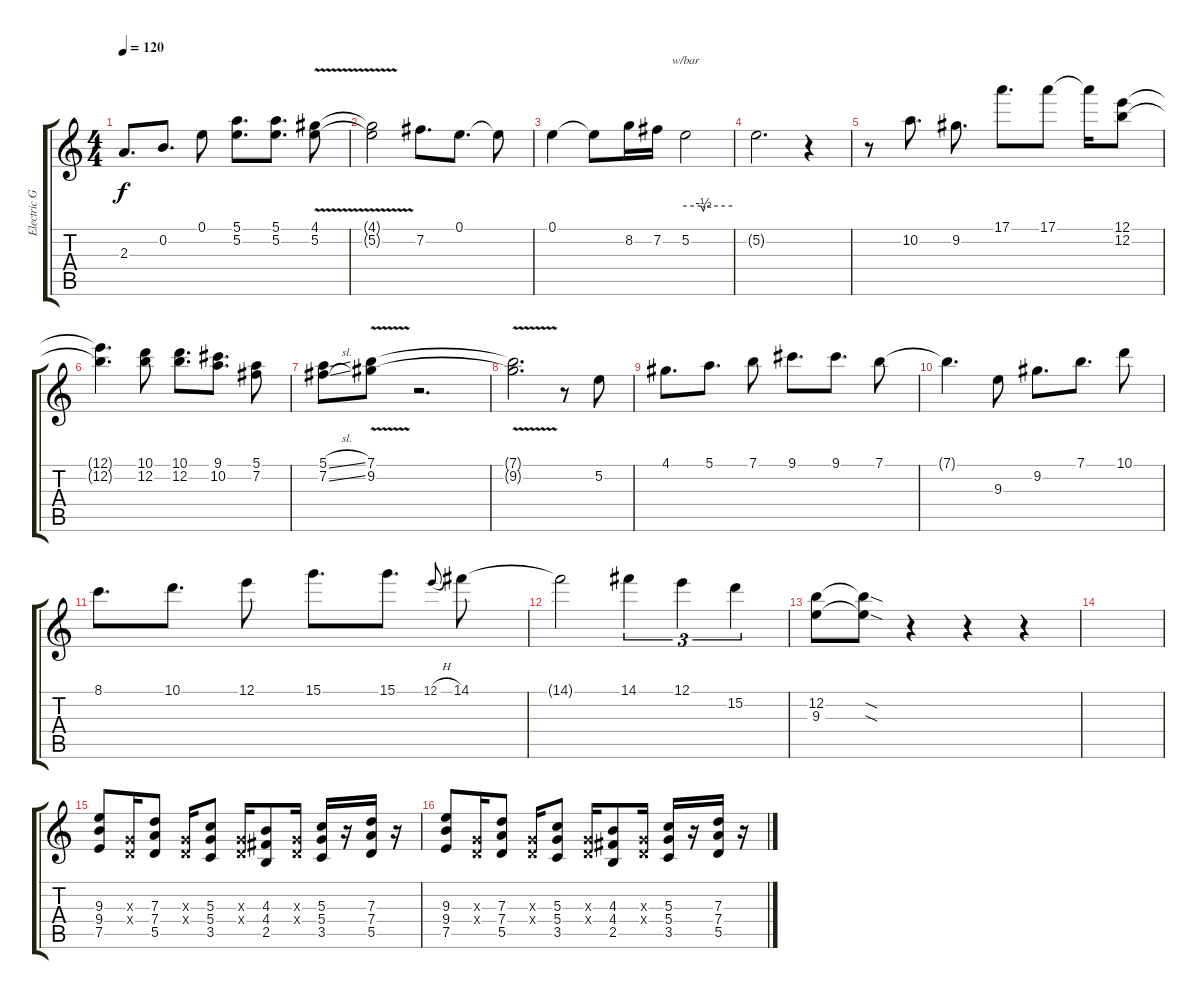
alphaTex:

\track ("Electric Guitar" "Electric G") {instrument overdrivenguitar}
\staff {score tabs}
\tuning (E4 B3 G3 D3 A2 E2) {hide}
\ts (4 4)
\tempo 120
\clef g2
\ks c
2.3.8{d dy f} 0.2.8{d} 0.1.8 (5.1 5.2).8{d} (5.1 5.2).8{d} (4.1{v} 5.2{v}).8 |
(4.1{t} 5.2{t}).2 7.2.8{d} 0.1.8{d} 0.1{t}.8 |
0.1.4 0.1{t}.8 8.2.16 7.2.16 5.2.2{tbe (custom default 0 0 20 0 23 -2 25 0 60 0) volume 0} |
5.2{t}.2{d} r.4 |
r.8{volume 12} 10.2.8{d} 9.2.8{d} 17.1.8{d} 17.1.8 17.1{t}.16 (12.1 12.2).8 |
(12.1{t} 12.2{t}).4{d} (10.1 12.2).8 (10.1 12.2).8{d} (9.1 10.2).8{d} (5.1 7.2).8 |
(5.1{sl} 7.2{sl}).8 (7.1{v} 9.2{v}).8{volume 0} r.2{d} |
(7.1{t} 9.2{t}).2{d} r.8{volume 12} 5.2.8 |
4.1.8{d} 5.1.8{d} 7.1.8 9.1.8{d} 9.1.8{d} 7.1.8 |
7.1{t}.4{d} 9.3.8 9.2.8{d} 7.1.8{d} 10.1.8 |
8.1.8{d} 10.1.8{d} 12.1.8 15.1.8{d} 15.1.8{d} 12.1{h}.8{gr onbeat} 14.1.8 |
14.1{t}.2 14.1.4{tu (3 2)} 12.1.4{tu (3 2)} 15.2.4{tu (3 2)} |
(12.2 9.3).8 (12.2{sod t} 9.3{sod t}).8 r.4 r.4 r.4 |
|
(9.3 9.4 7.5).8 (0.3{x} 0.4{x}).16 (7.3 7.4 5.5).8 (0.3{x} 0.4{x}).16 (5.3 5.4 3.5).8 (0.3{x} 0.4{x}).16 (4.3 4.4 2.5).8 (0.3{x} 0.4{x}).16 (5.3 5.4 3.5).16 r.16 (7.3 7.4 5.5).16 r.16 |
(9.3 9.4 7.5).8 (0.3{x} 0.4{x}).16 (7.3 7.4 5.5).8 (0.3{x} 0.4{x}).16 (5.3 5.4 3.5).8 (0.3{x} 0.4{x}).16 (4.3 4.4 2.5).8 (0.3{x} 0.4{x}).16 (5.3 5.4 3.5).16 r.16 (7.3 7.4 5.5).16 r.16
